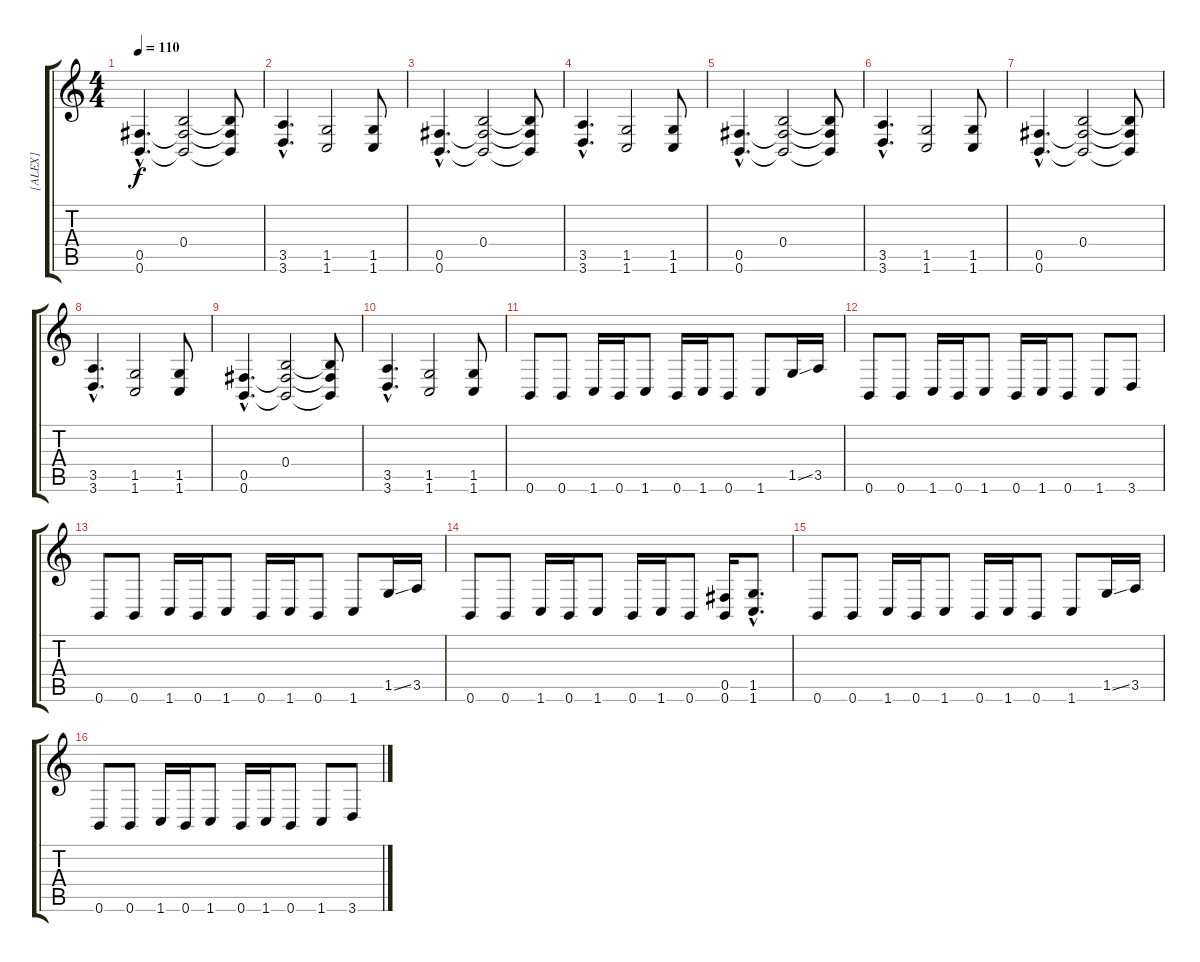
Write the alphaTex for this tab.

\track ("[ALEX]" "[ALEX]") {instrument distortionguitar}
\staff {score tabs}
\tuning (Db4 Ab3 E3 B2 Gb2 B1) {hide}
\ts (4 4)
\tempo 110
\clef g2
\ks c
(0.5{hac} 0.6{hac}).4{d dy f} (0.4 0.5{t} 0.6{t}).2 (0.4{t} 0.5{t} 0.6{t}).8 |
(3.5{hac} 3.6{hac}).4{d} (1.5 1.6).2 (1.5 1.6).8 |
(0.5{hac} 0.6{hac}).4{d} (0.4 0.5{t} 0.6{t}).2 (0.4{t} 0.5{t} 0.6{t}).8 |
(3.5{hac} 3.6{hac}).4{d} (1.5 1.6).2 (1.5 1.6).8 |
(0.5{hac} 0.6{hac}).4{d} (0.4 0.5{t} 0.6{t}).2 (0.4{t} 0.5{t} 0.6{t}).8 |
(3.5{hac} 3.6{hac}).4{d} (1.5 1.6).2 (1.5 1.6).8 |
(0.5{hac} 0.6{hac}).4{d} (0.4 0.5{t} 0.6{t}).2 (0.4{t} 0.5{t} 0.6{t}).8 |
(3.5{hac} 3.6{hac}).4{d} (1.5 1.6).2 (1.5 1.6).8 |
(0.5{hac} 0.6{hac}).4{d} (0.4 0.5{t} 0.6{t}).2 (0.4{t} 0.5{t} 0.6{t}).8 |
(3.5{hac} 3.6{hac}).4{d} (1.5 1.6).2 (1.5 1.6).8 |
0.6.8 0.6.8 1.6.16 0.6.16 1.6.8 0.6.16 1.6.16 0.6.8 1.6.8 1.5{ss}.16 3.5.16 |
0.6.8 0.6.8 1.6.16 0.6.16 1.6.8 0.6.16 1.6.16 0.6.8 1.6.8 3.6.8 |
0.6.8 0.6.8 1.6.16 0.6.16 1.6.8 0.6.16 1.6.16 0.6.8 1.6.8 1.5{ss}.16 3.5.16 |
0.6.8 0.6.8 1.6.16 0.6.16 1.6.8 0.6.16 1.6.16 0.6.8 (0.5 0.6).16 (1.5{hac} 1.6{hac}).8{d} |
0.6.8 0.6.8 1.6.16 0.6.16 1.6.8 0.6.16 1.6.16 0.6.8 1.6.8 1.5{ss}.16 3.5.16 |
0.6.8 0.6.8 1.6.16 0.6.16 1.6.8 0.6.16 1.6.16 0.6.8 1.6.8 3.6.8
